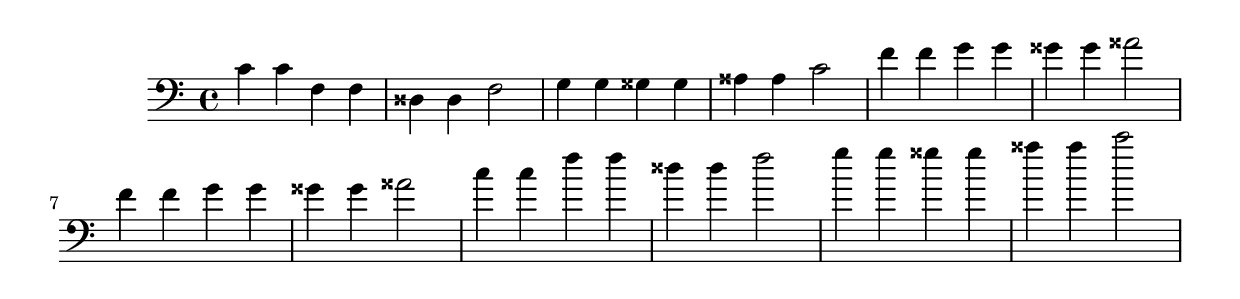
\version "2.22.1"

\relative c'{
  \clef bass
  \key c \major
  \time 4/4

  c 4 c f, f disis disis f 2
  g 4 g gisis gisis aisis aisis c 2

  f 4 f g g gisis gisis aisis 2
  f 4 f g g gisis gisis aisis 2

  c 4 c f f disis disis f 2
  g 4 g gisis gisis aisis aisis c 2
}

